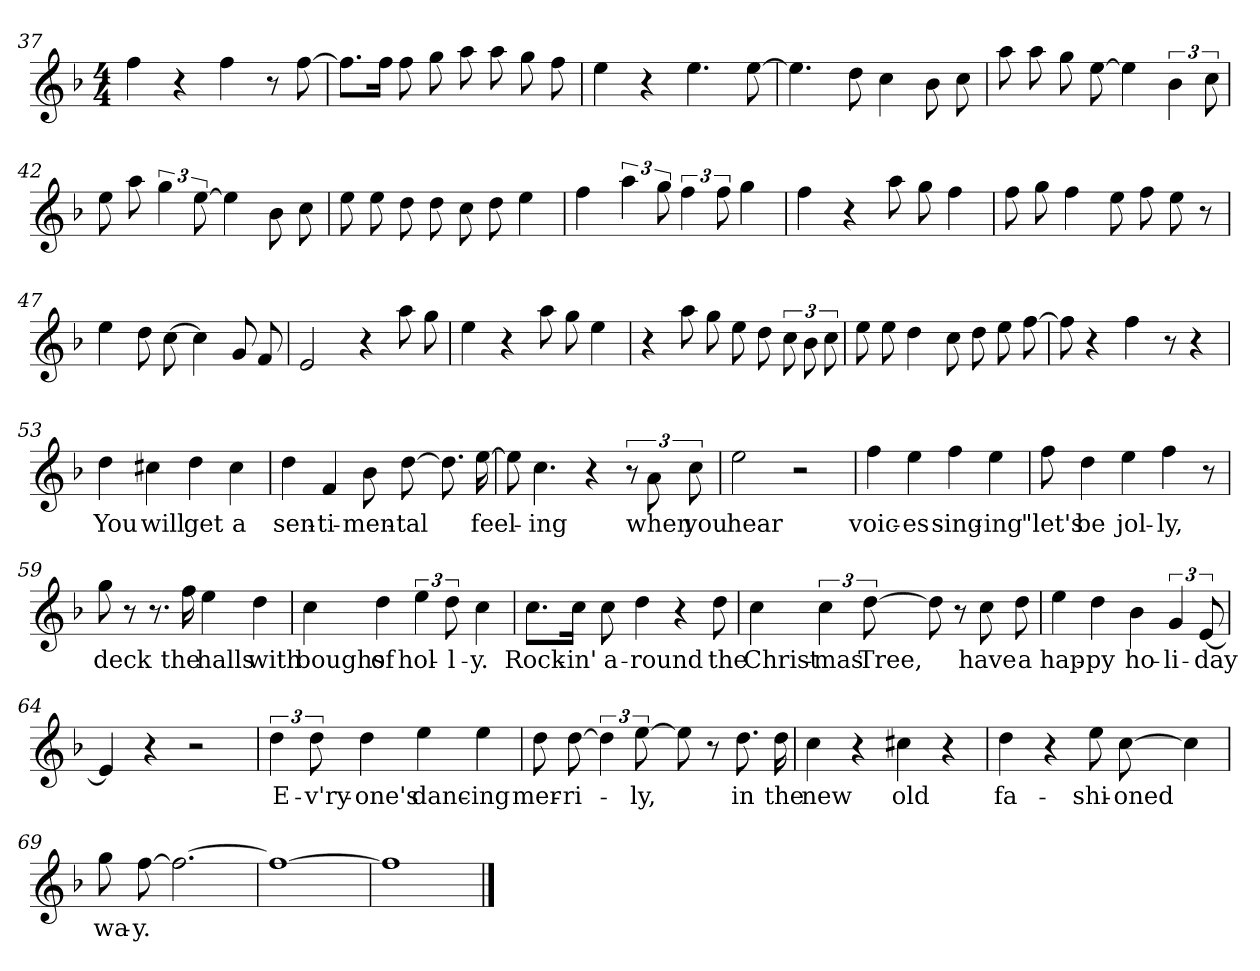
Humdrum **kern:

**kern	**text
*part1	*part1
*staff1	*staff1
*I""Rockin' Around	*
*I'"Rockin' Around	*
*clefG2	*
*k[b-]	*
*M4/4	*
=37	=37
4ff\	.
4r	.
4ff\	.
8r	.
[>8ff\	.
!!LO:LB:g=z
=38	=38
8.ff\L]	.
16ff\J	.
8ff\L	.
8gg\	.
8aa\L	.
8aa\	.
8gg\L	.
8ff\	.
=39	=39
4ee\	.
4r	.
4.ee\	.
[>8ee\	.
=40	=40
4.ee\]	.
8dd\	.
4cc\	.
8b-\L	.
8cc\	.
=41	=41
8aa\L	.
8aa\	.
8gg\L	.
[>8ee\	.
4ee\]	.
6b-\	.
12cc\	.
!!LO:LB:g=z
=42	=42
8ee\L	.
8aa\	.
6gg\	.
[>12ee\	.
4ee\]	.
8b-\L	.
8cc\	.
=43	=43
8ee\L	.
8ee\	.
8dd\L	.
8dd\	.
8cc\L	.
8dd\	.
4ee\	.
=44	=44
4ff\	.
6aa\	.
12gg\	.
6ff\	.
12ff\	.
4gg\	.
=45	=45
4ff\	.
4r	.
8aa\L	.
8gg\	.
4ff\	.
!!LO:LB:g=z
=46	=46
8ff\L	.
8gg\	.
4ff\	.
8ee\L	.
8ff\	.
8ee\	.
8r	.
=47	=47
4ee\	.
8dd\L	.
[>8cc\	.
4cc\]	.
8g/L	.
8f/	.
=48	=48
2e/	.
4r	.
8aa\L	.
8gg\	.
=49	=49
4ee\	.
4r	.
8aa\L	.
8gg\	.
4ee\	.
!!LO:LB:g=z
=50	=50
4r	.
8aa\L	.
8gg\	.
8ee\L	.
8dd\	.
12cc\L	.
12b-\	.
12cc\	.
=51	=51
8ee\L	.
8ee\	.
4dd\	.
8cc\L	.
8dd\	.
8ee\L	.
[>8ff\	.
=52	=52
8ff\]	.
4r	.
4ff\	.
8r	.
4r	.
=53	=53
4dd\	You
4cc#X\	will
4dd\	get
4cc#\	a
!!LO:PB:g=z
=54	=54
4dd\	sen-
4f/	ti-
8b-\L	men-
[>8dd\	tal
8.dd\L]	.
[>16ee\J	feel-
=55	=55
8ee\]	.
4.cc\	ing
4r	.
12r	.
12a\	when
12cc\	you
=56	=56
2ee\	hear
2r	.
!!LO:LB:g=z
=57	=57
4ff\	voic-
4ee\	es
4ff\	sing-
4ee\	ing
=58	=58
8ff\	"let's
4dd\	be
4ee\	jol-
4ff\	ly,
8r	.
=59	=59
8gg\	deck
8r	.
8.r	.
16ff\	the
4ee\	halls
4dd\	with
!!LO:LB:g=z
=60	=60
4cc\	boughs
4dd\	of
6ee\	hol-
12dd\	l-
4cc\	y.
=61	=61
8.cc\L	Rock-
16cc\J	in'
8cc\	a-
4dd\	round
4r	.
8dd\	the
=62	=62
4cc\	Christ-
6cc\	mas
[>12dd\	Tree,
8dd\]	.
8r	.
8cc\L	have
8dd\	a
!!LO:LB:g=z
=63	=63
4ee\	hap-
4dd\	py
4b-\	ho-
6g/	li-
[<12e/	day
=64	=64
4e/]	.
4r	.
2r	.
=65	=65
6dd\	E-
12dd\	v'ry-
4dd\	one's
4ee\	danc-
4ee\	ing
!!LO:LB:g=z
=66	=66
8dd\L	mer-
[>8dd\	ri-
6dd\]	.
[>12ee\	ly,
8ee\]	.
8r	.
8.dd\L	in
16dd\J	the
=67	=67
4cc\	new
4r	.
4cc#X\	old
4r	.
=68	=68
4dd\	fa-
4r	.
8ee\L	shi-
[>8cc\	oned
4cc\]	.
=69	=69
8gg\L	wa-
[>8ff\	y.
2.ff\_>	.
!!LO:LB:g=z
=70	=70
1ff_>	.
=71	=71
1ff]	.
==	==
*-	*-
